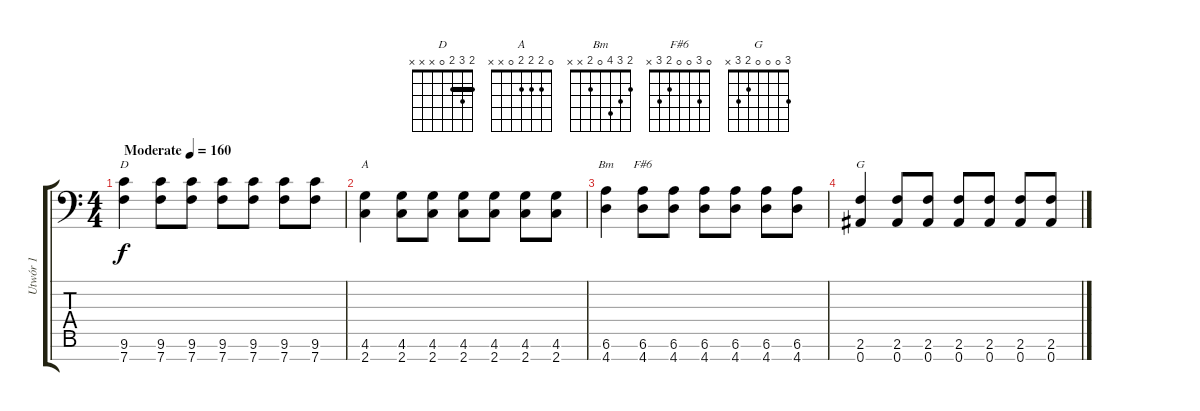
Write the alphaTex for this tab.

\track ("Utwór 1" "Utwór 1") {instrument distortionguitar}
\staff {score tabs}
\tuning (Eb4 Bb3 Gb3 Db3 Ab2 Eb2 Bb1) {hide}
\chord ("D" 2 3 2 0 x x x) {barre 2}
\chord ("A" 0 2 2 2 0 x x)
\chord ("Bm" 2 3 4 0 2 x x)
\chord ("F#6" 0 3 0 0 2 3 x)
\chord ("G" 3 0 0 0 2 3 x)
\ts (4 4)
\tempo (160 "Moderate")
\clef f4
\ks c
(9.6 7.7).4{ch "D" dy f instrument distortionguitar} (9.6 7.7).8 (9.6 7.7).8 (9.6 7.7).8 (9.6 7.7).8 (9.6 7.7).8 (9.6 7.7).8 |
(4.6 2.7).4{ch "A"} (4.6 2.7).8 (4.6 2.7).8 (4.6 2.7).8 (4.6 2.7).8 (4.6 2.7).8 (4.6 2.7).8 |
(6.6 4.7).4{ch "Bm"} (6.6 4.7).8{ch "F#6"} (6.6 4.7).8 (6.6 4.7).8 (6.6 4.7).8 (6.6 4.7).8 (6.6 4.7).8 |
(2.6 0.7).4{ch "G"} (2.6 0.7).8 (2.6 0.7).8 (2.6 0.7).8 (2.6 0.7).8 (2.6 0.7).8 (2.6 0.7).8
